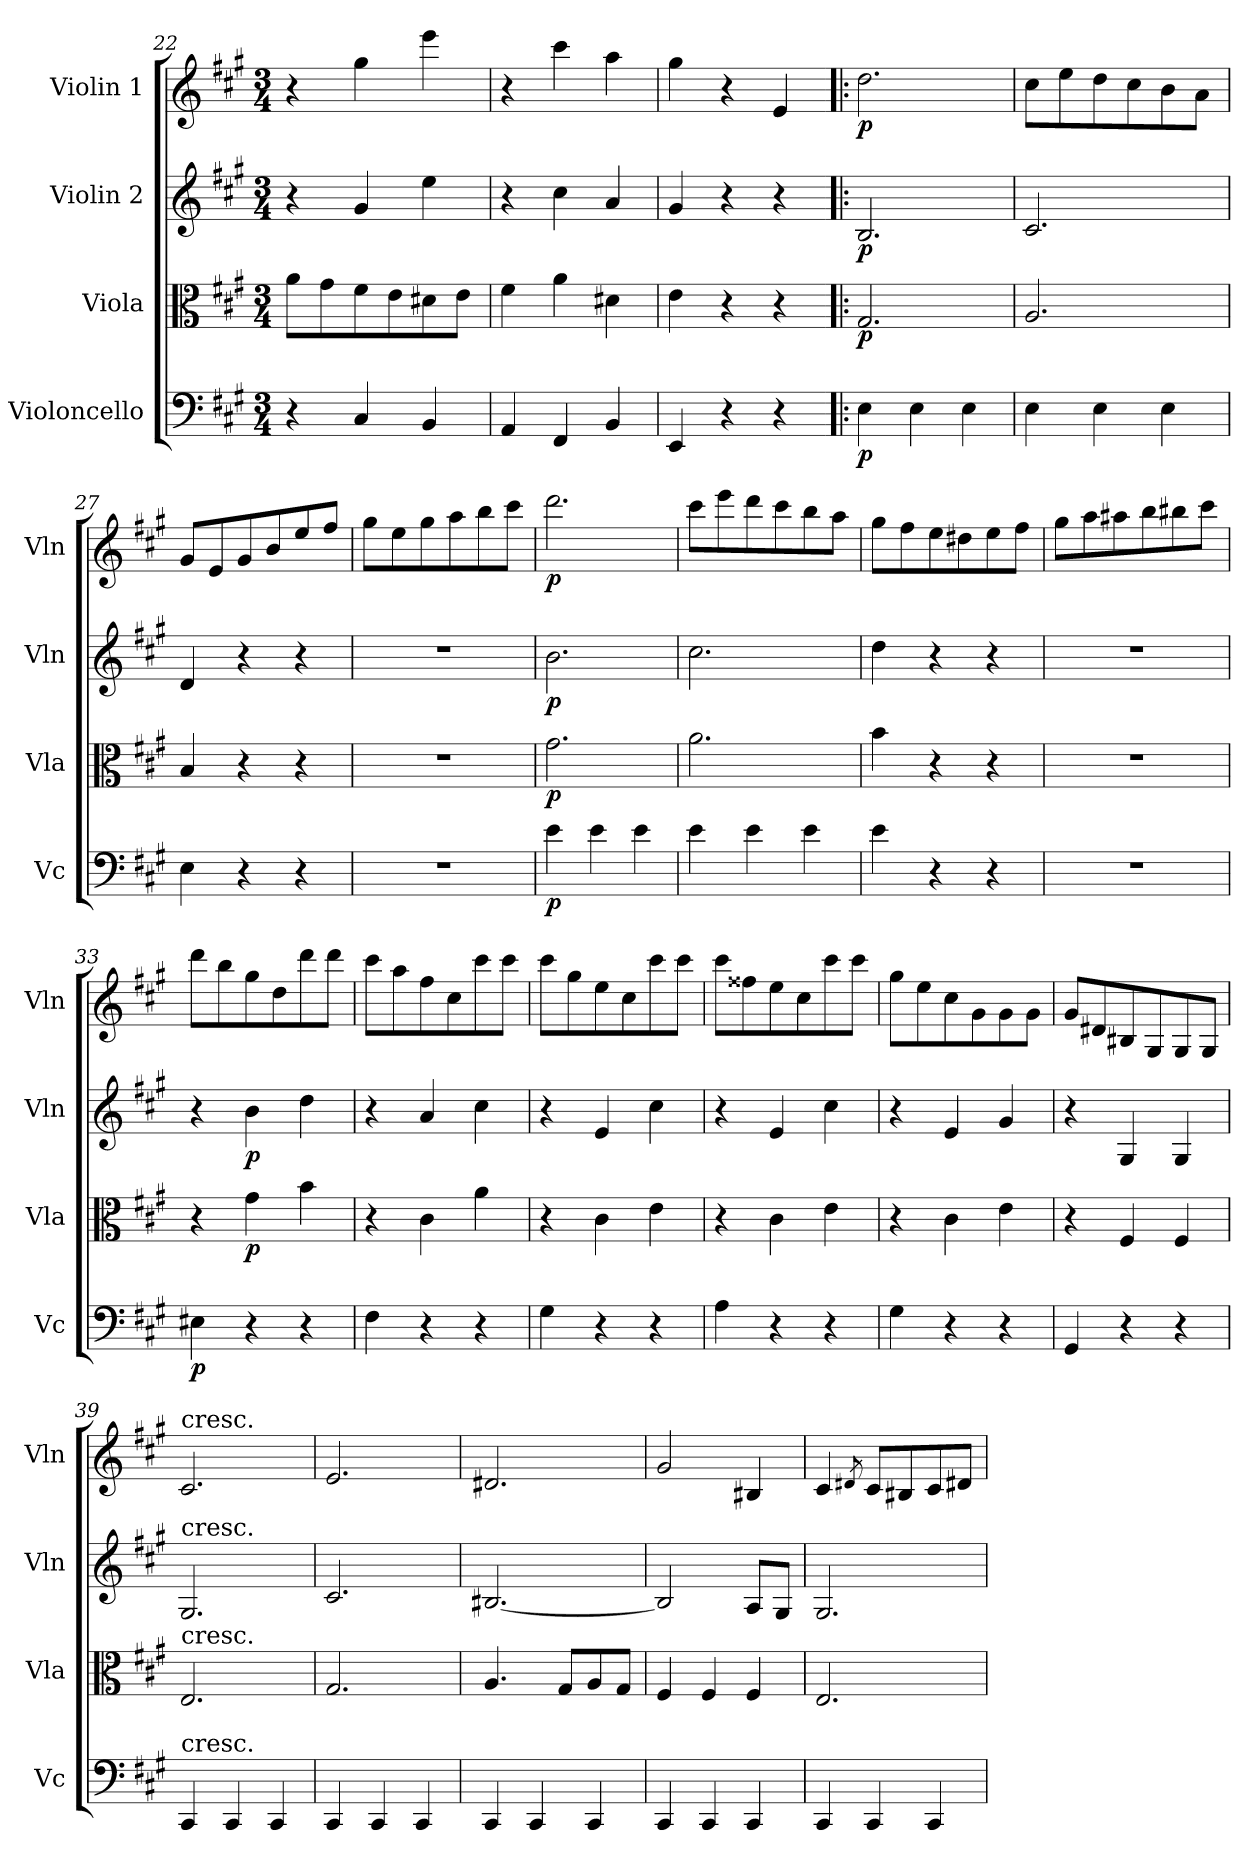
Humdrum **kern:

**kern	**dynam	**kern	**dynam	**kern	**dynam	**kern	**dynam
*part4	*part4	*part3	*part3	*part2	*part2	*part1	*part1
*staff4	*staff4	*staff3	*staff3	*staff2	*staff2	*staff1	*staff1
*I"Violoncello	*	*I"Viola	*	*I"Violin 2	*	*I"Violin 1	*
*I'Vc	*	*I'Vla	*	*I'Vln	*	*I'Vln	*
*clefF4	*	*clefC3	*	*clefG2	*	*clefG2	*
*k[f#c#g#]	*	*k[f#c#g#]	*	*k[f#c#g#]	*	*k[f#c#g#]	*
*M3/4	*	*M3/4	*	*M3/4	*	*M3/4	*
=22	=22	=22	=22	=22	=22	=22	=22
4r	.	8a\L	.	4r	.	4r	.
.	.	8g#\	.	.	.	.	.
4C#/	.	8f#\	.	4g#/	.	4gg#\	.
.	.	8e\	.	.	.	.	.
4BB/	.	8d#X\	.	4ee\	.	4eee\	.
.	.	8e\J	.	.	.	.	.
!!LO:LB:g=z
=23	=23	=23	=23	=23	=23	=23	=23
4AA/	.	4f#\	.	4r	.	4r	.
4FF#/	.	4a\	.	4cc#\	.	4ccc#\	.
4BB/	.	4d#X\	.	4a/	.	4aa\	.
=24	=24	=24	=24	=24	=24	=24	=24
4EE/	.	4e\	.	4g#/	.	4gg#\	.
4r	.	4r	.	4r	.	4r	.
4r	.	4r	.	4r	.	4e/	.
=25!|:	=25!|:	=25!|:	=25!|:	=25!|:	=25!|:	=25!|:	=25!|:
!	!LO:DY:b	!	!LO:DY:b	!	!LO:DY:b	!	!LO:DY:b
4E\	p	2.G#/	p	2.B/	p	2.dd\	p
4E\	.	.	.	.	.	.	.
4E\	.	.	.	.	.	.	.
=26	=26	=26	=26	=26	=26	=26	=26
4E\	.	2.A/	.	2.c#/	.	8cc#\L	.
.	.	.	.	.	.	8ee\	.
4E\	.	.	.	.	.	8dd\	.
.	.	.	.	.	.	8cc#\	.
4E\	.	.	.	.	.	8b\	.
.	.	.	.	.	.	8a\J	.
=27	=27	=27	=27	=27	=27	=27	=27
4E\	.	4B/	.	4d/	.	8g#/L	.
.	.	.	.	.	.	8e/	.
4r	.	4r	.	4r	.	8g#/	.
.	.	.	.	.	.	8b/	.
4r	.	4r	.	4r	.	8ee/	.
.	.	.	.	.	.	8ff#/J	.
=28	=28	=28	=28	=28	=28	=28	=28
2.r	.	2.r	.	2.r	.	8gg#\L	.
.	.	.	.	.	.	8ee\	.
.	.	.	.	.	.	8gg#\	.
.	.	.	.	.	.	8aa\	.
.	.	.	.	.	.	8bb\	.
.	.	.	.	.	.	8ccc#\J	.
!!LO:PB:g=z
=29	=29	=29	=29	=29	=29	=29	=29
!	!LO:DY:b	!	!LO:DY:b	!	!LO:DY:b	!	!LO:DY:b
4e\	p	2.g#\	p	2.b\	p	2.ddd\	p
4e\	.	.	.	.	.	.	.
4e\	.	.	.	.	.	.	.
=30	=30	=30	=30	=30	=30	=30	=30
4e\	.	2.a\	.	2.cc#\	.	8ccc#\L	.
.	.	.	.	.	.	8eee\	.
4e\	.	.	.	.	.	8ddd\	.
.	.	.	.	.	.	8ccc#\	.
4e\	.	.	.	.	.	8bb\	.
.	.	.	.	.	.	8aa\J	.
=31	=31	=31	=31	=31	=31	=31	=31
4e\	.	4b\	.	4dd\	.	8gg#\L	.
.	.	.	.	.	.	8ff#\	.
4r	.	4r	.	4r	.	8ee\	.
.	.	.	.	.	.	8dd#X\	.
4r	.	4r	.	4r	.	8ee\	.
.	.	.	.	.	.	8ff#\J	.
=32	=32	=32	=32	=32	=32	=32	=32
2.r	.	2.r	.	2.r	.	8gg#\L	.
.	.	.	.	.	.	8aa\	.
.	.	.	.	.	.	8aa#X\	.
.	.	.	.	.	.	8bb\	.
.	.	.	.	.	.	8bb#X\	.
.	.	.	.	.	.	8ccc#\J	.
=33	=33	=33	=33	=33	=33	=33	=33
!	!LO:DY:b	!	!	!	!	!	!
4E#X\	p	4r	.	4r	.	8ddd\L	.
.	.	.	.	.	.	8bb\	.
!	!	!	!LO:DY:b	!	!LO:DY:b	!	!
4r	.	4g#\	p	4b\	p	8gg#\	.
.	.	.	.	.	.	8dd\	.
4r	.	4b\	.	4dd\	.	8ddd\	.
.	.	.	.	.	.	8ddd\J	.
!!LO:PB:g=z
=34	=34	=34	=34	=34	=34	=34	=34
4F#\	.	4r	.	4r	.	8ccc#\L	.
.	.	.	.	.	.	8aa\	.
4r	.	4c#\	.	4a/	.	8ff#\	.
.	.	.	.	.	.	8cc#\	.
4r	.	4a\	.	4cc#\	.	8ccc#\	.
.	.	.	.	.	.	8ccc#\J	.
=35	=35	=35	=35	=35	=35	=35	=35
4G#\	.	4r	.	4r	.	8ccc#\L	.
.	.	.	.	.	.	8gg#\	.
4r	.	4c#\	.	4e/	.	8ee\	.
.	.	.	.	.	.	8cc#\	.
4r	.	4e\	.	4cc#\	.	8ccc#\	.
.	.	.	.	.	.	8ccc#\J	.
=36	=36	=36	=36	=36	=36	=36	=36
4A\	.	4r	.	4r	.	8ccc#\L	.
.	.	.	.	.	.	8ff##X\	.
4r	.	4c#\	.	4e/	.	8ee\	.
.	.	.	.	.	.	8cc#\	.
4r	.	4e\	.	4cc#\	.	8ccc#\	.
.	.	.	.	.	.	8ccc#\J	.
=37	=37	=37	=37	=37	=37	=37	=37
4G#\	.	4r	.	4r	.	8gg#\L	.
.	.	.	.	.	.	8ee\	.
4r	.	4c#\	.	4e/	.	8cc#\	.
.	.	.	.	.	.	8g#\	.
4r	.	4e\	.	4g#/	.	8g#\	.
.	.	.	.	.	.	8g#\J	.
=38	=38	=38	=38	=38	=38	=38	=38
4GG#/	.	4r	.	4r	.	8g#/L	.
.	.	.	.	.	.	8d#X/	.
4r	.	4F#/	.	4G#/	.	8B#X/	.
.	.	.	.	.	.	8G#/	.
4r	.	4F#/	.	4G#/	.	8G#/	.
.	.	.	.	.	.	8G#/J	.
!!LO:LB:g=z
=39	=39	=39	=39	=39	=39	=39	=39
!	!	!	!	!	!	!LO:TX:a:t=cresc.	!
!	!	!	!	!LO:TX:a:t=cresc.	!	!	!
!	!	!LO:TX:a:t=cresc.	!	!	!	!	!
!LO:TX:a:t=cresc.	!	!	!	!	!	!	!
4CC#/	.	2.E/	.	2.G#/	.	2.c#/	.
4CC#/	.	.	.	.	.	.	.
4CC#/	.	.	.	.	.	.	.
=40	=40	=40	=40	=40	=40	=40	=40
4CC#/	.	2.G#/	.	2.c#/	.	2.e/	.
4CC#/	.	.	.	.	.	.	.
4CC#/	.	.	.	.	.	.	.
=41	=41	=41	=41	=41	=41	=41	=41
4CC#/	.	4.A/	.	[2.B#X/	.	2.d#X/	.
4CC#/	.	.	.	.	.	.	.
.	.	8G#/L	.	.	.	.	.
4CC#/	.	8A/	.	.	.	.	.
.	.	8G#/J	.	.	.	.	.
=42	=42	=42	=42	=42	=42	=42	=42
4CC#/	.	4F#/	.	2B#/]	.	2g#/	.
4CC#/	.	4F#/	.	.	.	.	.
4CC#/	.	4F#/	.	8A/L	.	4B#X/	.
.	.	.	.	8G#/J	.	.	.
=43	=43	=43	=43	=43	=43	=43	=43
4CC#/	.	2.E/	.	2.G#/	.	4c#/	.
.	.	.	.	.	.	8qd#X/	.
4CC#/	.	.	.	.	.	8c#/L	.
.	.	.	.	.	.	8B#X/	.
4CC#/	.	.	.	.	.	8c#/	.
.	.	.	.	.	.	8d#/J	.
=	=	=	=	=	=	=	=
*-	*-	*-	*-	*-	*-	*-	*-
